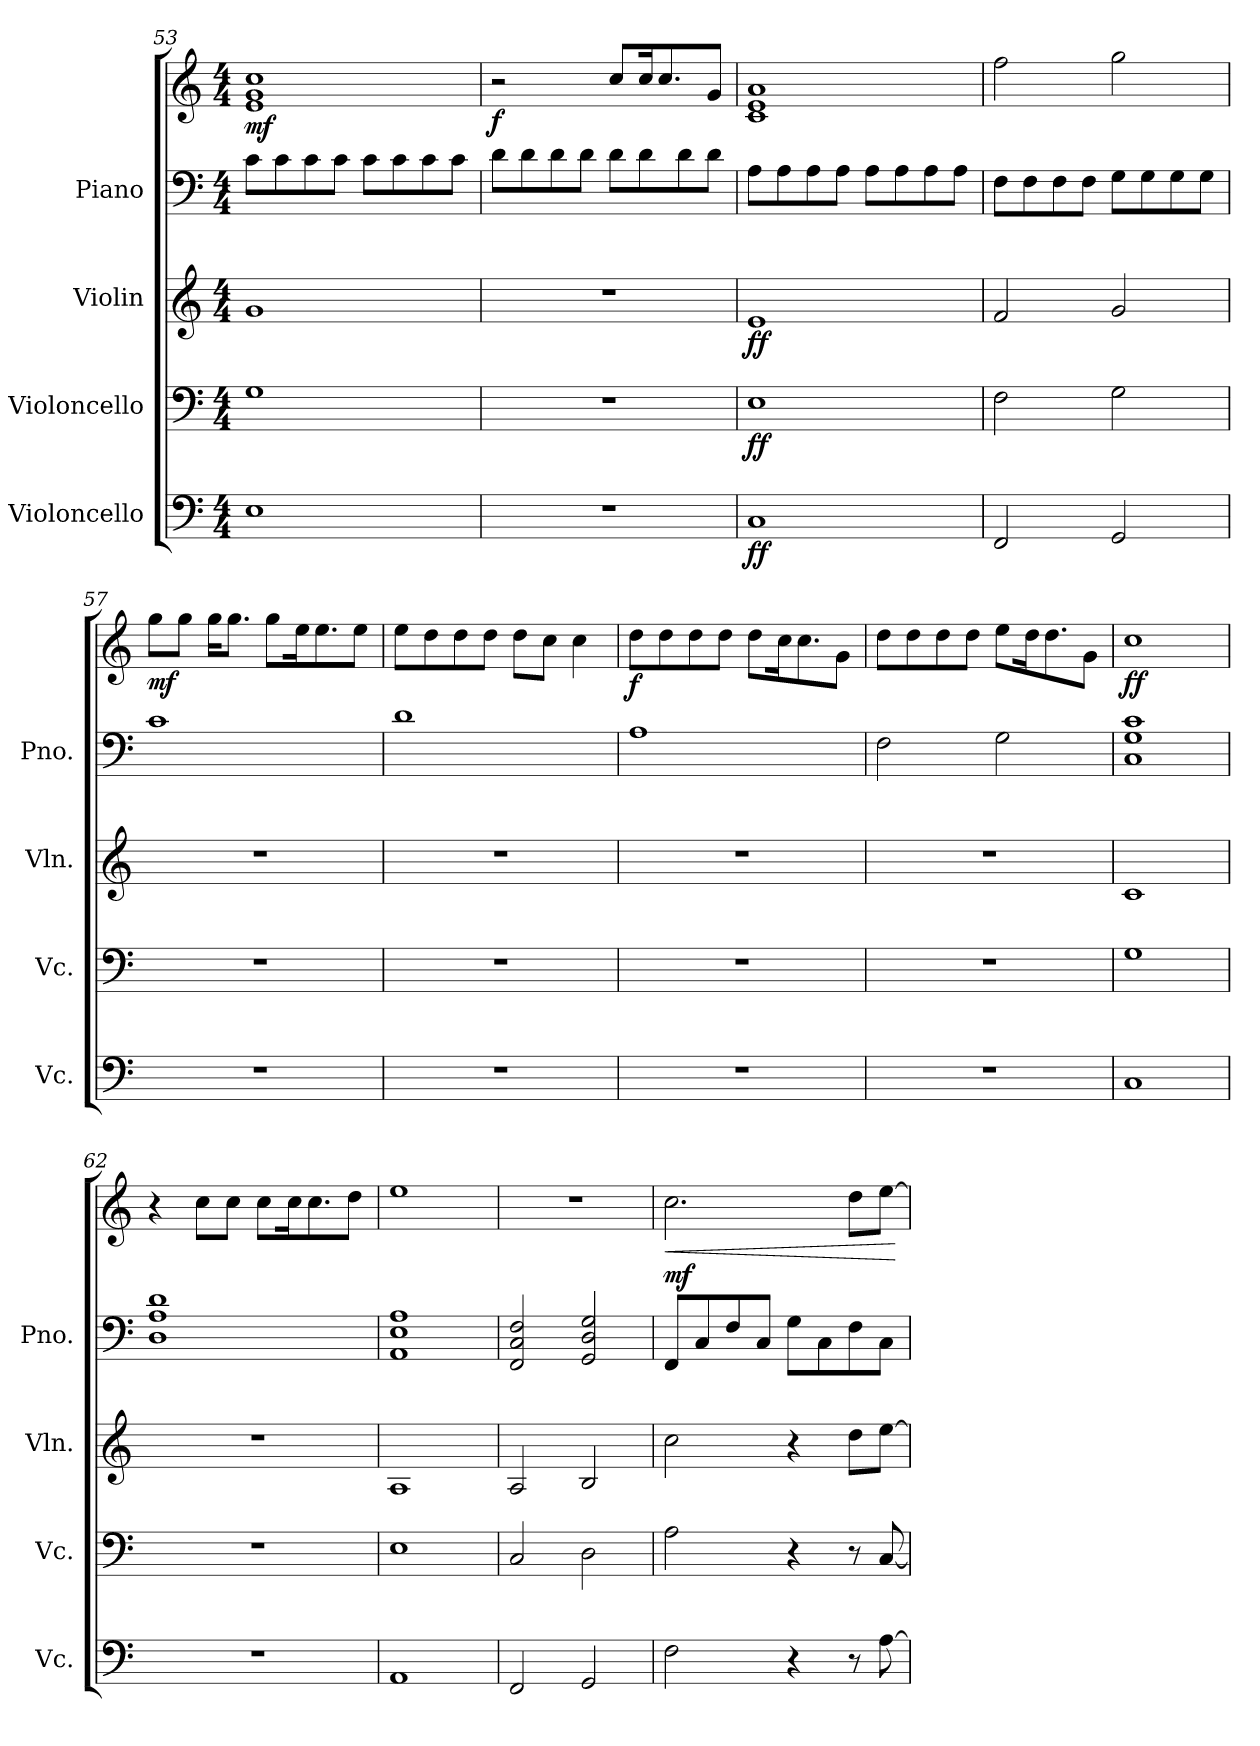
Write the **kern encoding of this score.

**kern	**dynam	**kern	**dynam	**kern	**dynam	**kern	**kern	**dynam
*part4	*part4	*part3	*part3	*part2	*part2	*part1	*part1	*part1
*staff5	*staff5	*staff4	*staff4	*staff3	*staff3	*staff2	*staff1	*staff1/2
*I"Violoncello	*	*I"Violoncello	*	*I"Violin	*	*I"Piano	*	*
*I'Vc.	*	*I'Vc.	*	*I'Vln.	*	*I'Pno.	*	*
!!LO:PB:g=z
*clefF4	*	*clefF4	*	*clefG2	*	*clefF4	*clefG2	*
*k[]	*	*k[]	*	*k[]	*	*k[]	*k[]	*
*M4/4	*	*M4/4	*	*M4/4	*	*M4/4	*M4/4	*
=53	=53	=53	=53	=53	=53	=53	=53	=53
!	!	!	!	!	!	!	!	!LO:DY:b
1E	.	1G	.	1g	.	8c\L	1e 1g 1cc	mf
.	.	.	.	.	.	8c\	.	.
.	.	.	.	.	.	8c\	.	.
.	.	.	.	.	.	8c\J	.	.
.	.	.	.	.	.	8c\L	.	.
.	.	.	.	.	.	8c\	.	.
.	.	.	.	.	.	8c\	.	.
.	.	.	.	.	.	8c\J	.	.
=54	=54	=54	=54	=54	=54	=54	=54	=54
!	!	!	!	!	!	!	!	!LO:DY:b
1r	.	1r	.	1r	.	8d\L	2r	f
.	.	.	.	.	.	8d\	.	.
.	.	.	.	.	.	8d\	.	.
.	.	.	.	.	.	8d\J	.	.
.	.	.	.	.	.	8d\L	8cc/L	.
.	.	.	.	.	.	8d\	16cc/K	.
.	.	.	.	.	.	.	8.cc/	.
.	.	.	.	.	.	8d\	.	.
.	.	.	.	.	.	8d\J	8g/J	.
=55	=55	=55	=55	=55	=55	=55	=55	=55
!	!LO:DY:b	!	!LO:DY:b	!	!LO:DY:b	!	!	!
1C	ff	1E	ff	1e	ff	8A\L	1c 1e 1a	.
.	.	.	.	.	.	8A\	.	.
.	.	.	.	.	.	8A\	.	.
.	.	.	.	.	.	8A\J	.	.
.	.	.	.	.	.	8A\L	.	.
.	.	.	.	.	.	8A\	.	.
.	.	.	.	.	.	8A\	.	.
.	.	.	.	.	.	8A\J	.	.
=56	=56	=56	=56	=56	=56	=56	=56	=56
2FF/	.	2F\	.	2f/	.	8F\L	2ff\	.
.	.	.	.	.	.	8F\	.	.
.	.	.	.	.	.	8F\	.	.
.	.	.	.	.	.	8F\J	.	.
2GG/	.	2G\	.	2g/	.	8G\L	2gg\	.
.	.	.	.	.	.	8G\	.	.
.	.	.	.	.	.	8G\	.	.
.	.	.	.	.	.	8G\J	.	.
!!LO:LB:g=z
=57	=57	=57	=57	=57	=57	=57	=57	=57
!	!	!	!	!	!	!	!	!LO:DY:b
1r	.	1r	.	1r	.	1c	8gg\L	mf
.	.	.	.	.	.	.	8gg\J	.
.	.	.	.	.	.	.	16gg\KL	.
.	.	.	.	.	.	.	8.gg\J	.
.	.	.	.	.	.	.	8gg\L	.
.	.	.	.	.	.	.	16ee\K	.
.	.	.	.	.	.	.	8.ee\	.
.	.	.	.	.	.	.	8ee\J	.
=58	=58	=58	=58	=58	=58	=58	=58	=58
1r	.	1r	.	1r	.	1d	8ee\L	.
.	.	.	.	.	.	.	8dd\	.
.	.	.	.	.	.	.	8dd\	.
.	.	.	.	.	.	.	8dd\J	.
.	.	.	.	.	.	.	8dd\L	.
.	.	.	.	.	.	.	8cc\J	.
.	.	.	.	.	.	.	4cc\	.
=59	=59	=59	=59	=59	=59	=59	=59	=59
!	!	!	!	!	!	!	!	!LO:DY:b
1r	.	1r	.	1r	.	1A	8dd\L	f
.	.	.	.	.	.	.	8dd\	.
.	.	.	.	.	.	.	8dd\	.
.	.	.	.	.	.	.	8dd\J	.
.	.	.	.	.	.	.	8dd\L	.
.	.	.	.	.	.	.	16cc\K	.
.	.	.	.	.	.	.	8.cc\	.
.	.	.	.	.	.	.	8g\J	.
=60	=60	=60	=60	=60	=60	=60	=60	=60
1r	.	1r	.	1r	.	2F\	8dd\L	.
.	.	.	.	.	.	.	8dd\	.
.	.	.	.	.	.	.	8dd\	.
.	.	.	.	.	.	.	8dd\J	.
.	.	.	.	.	.	2G\	8ee\L	.
.	.	.	.	.	.	.	16dd\K	.
.	.	.	.	.	.	.	8.dd\	.
.	.	.	.	.	.	.	8g\J	.
=61	=61	=61	=61	=61	=61	=61	=61	=61
!	!	!	!	!	!	!	!	!LO:DY:b
1C	.	1G	.	1c	.	1C 1G 1c	1cc	ff
!!LO:PB:g=z
=62	=62	=62	=62	=62	=62	=62	=62	=62
1r	.	1r	.	1r	.	1D 1A 1d	4r	.
.	.	.	.	.	.	.	8cc\L	.
.	.	.	.	.	.	.	8cc\J	.
.	.	.	.	.	.	.	8cc\L	.
.	.	.	.	.	.	.	16cc\K	.
.	.	.	.	.	.	.	8.cc\	.
.	.	.	.	.	.	.	8dd\J	.
=63	=63	=63	=63	=63	=63	=63	=63	=63
1AA	.	1E	.	1A	.	1AA 1E 1A	1ee	.
=64	=64	=64	=64	=64	=64	=64	=64	=64
2FF/	.	2C/	.	2A/	.	2FF/ 2C/ 2F/	1r	.
2GG/	.	2D\	.	2B/	.	2GG/ 2D/ 2G/	.	.
=65	=65	=65	=65	=65	=65	=65	=65	=65
!	!	!	!	!	!	!	!	!LO:HP:b
!	!	!	!	!	!	!	!	!LO:DY:n=1:a=2
2F\	.	2A\	.	2cc\	.	8FF/L	2.cc\	< mf
.	.	.	.	.	.	8C/	.	.
.	.	.	.	.	.	8F/	.	.
.	.	.	.	.	.	8C/J	.	.
4r	.	4r	.	4r	.	8G\L	.	.
.	.	.	.	.	.	8C\	.	.
8r	.	8r	.	8dd\L	.	8F\	8dd\L	.
[8A\	.	[8C/	.	[8ee\J	.	8C\J	[8ee\J	.
.	.	.	.	.	.	.	.	[
=	=	=	=	=	=	=	=	=
*-	*-	*-	*-	*-	*-	*-	*-	*-
